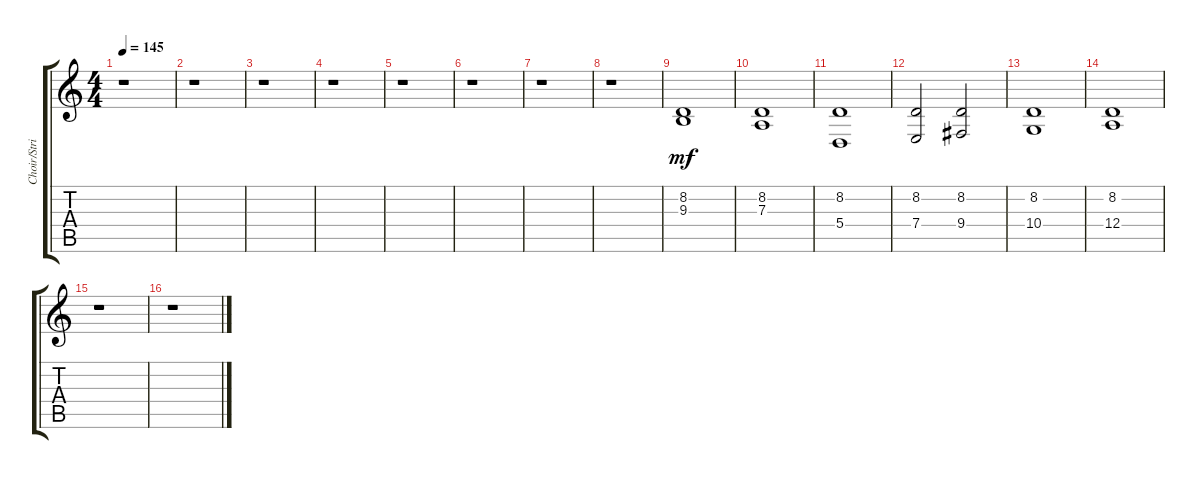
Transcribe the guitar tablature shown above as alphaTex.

\track ("Choir/Strings" "Choir/Stri") {instrument choiraahs}
\staff {score tabs}
\tuning (B3 Gb3 D3 A2 E2 B1) {hide}
\ts (4 4)
\tempo 145
\clef g2
\ks c
r.1{dy f} |
r.1 |
r.1 |
r.1 |
r.1 |
r.1 |
r.1 |
r.1 |
(8.2 9.3).1{dy mf} |
(8.2 7.3).1 |
(8.2 5.4).1 |
(8.2 7.4).2 (8.2 9.4).2 |
(8.2 10.4).1 |
(8.2 12.4).1 |
r.1 |
r.1
